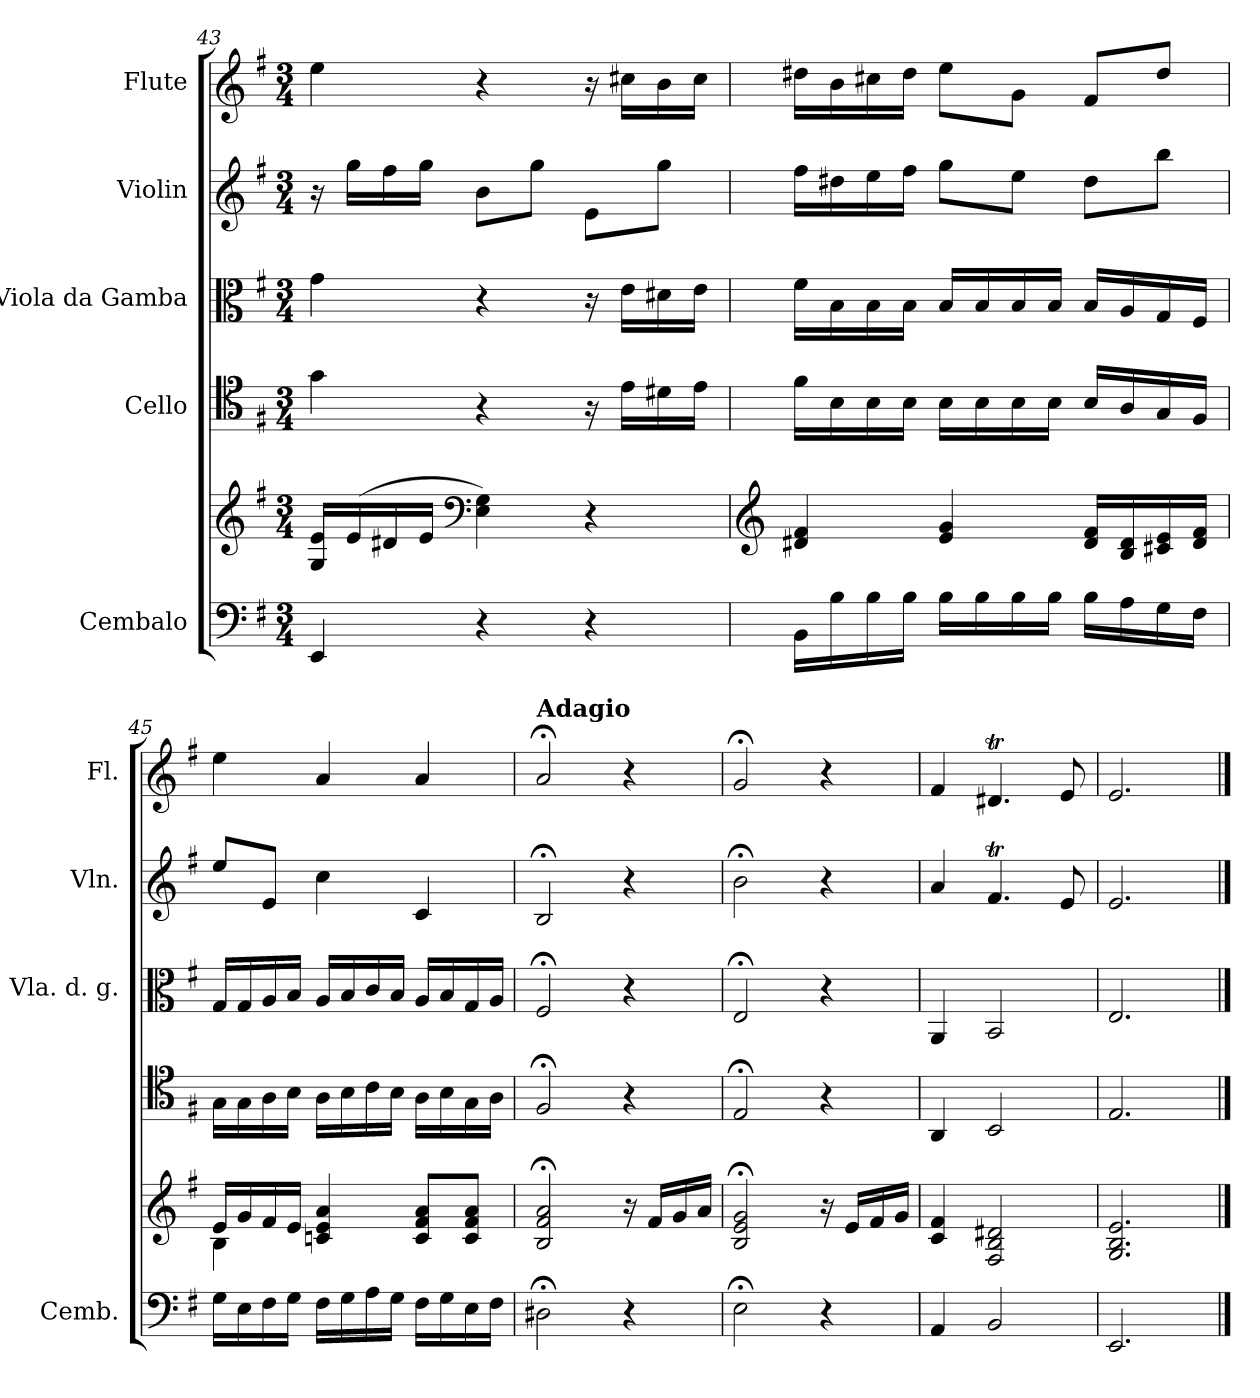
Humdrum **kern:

**kern	**kern	**kern	**kern	**kern	**kern
*part5	*part5	*part4	*part3	*part2	*part1
*staff6	*staff5	*staff4	*staff3	*staff2	*staff1
*I"Cembalo	*	*I"Cello	*I"Viola da Gamba	*I"Violin	*I"Flute
*I'Cemb.	*	*	*I'Vla. d. g.	*I'Vln.	*I'Fl.
*clefF4	*clefG2	*clefC4	*clefC3	*clefG2	*clefG2
*k[f#]	*k[f#]	*k[f#]	*k[f#]	*k[f#]	*k[f#]
*M3/4	*M3/4	*M3/4	*M3/4	*M3/4	*M3/4
=43	=43	=43	=43	=43	=43
4EE/	16G/ 16e/LL	4g\	4g\	16r	4ee\
.	(>16e/	.	.	16gg\LL	.
.	16d#X/	.	.	16ff#\	.
.	16e/JJ	.	.	16gg\JJ	.
*	*clefF4	*	*	*	*
4r	4E\ 4G\)	4r	4r	8b\L	4r
.	.	.	.	8gg\J	.
4r	4r	16r	16r	8e\L	16r
.	.	16e\LL	16e\LL	.	16cc#X\LL
.	.	16d#X\	16d#X\	8gg\J	16b\
.	.	16e\JJ	16e\JJ	.	16cc#\JJ
!!LO:PB:g=z
=44	=44	=44	=44	=44	=44
*	*clefG2	*	*	*	*
16BB\LL	4d#X/ 4f#/	16f#\LL	16f#\LL	16ff#\LL	16dd#X\LL
16B\	.	16B\	16B\	16dd#X\	16b\
16B\	.	16B\	16B\	16ee\	16cc#X\
16B\JJ	.	16B\JJ	16B\JJ	16ff#\JJ	16dd#\JJ
16B\LL	4e/ 4g/	16B\LL	16B/LL	8gg\L	8ee\L
16B\	.	16B\	16B/	.	.
16B\	.	16B\	16B/	8ee\J	8g\J
16B\JJ	.	16B\JJ	16B/JJ	.	.
16B\LL	16d#/ 16f#/LL	16B/LL	16B/LL	8dd#\L	8f#/L
16A\	16B/ 16d#/	16A/	16A/	.	.
16G\	16c#X/ 16e/	16G/	16G/	8bb\J	8dd#/J
16F#\JJ	16d#/ 16f#/JJ	16F#/JJ	16F#/JJ	.	.
=45	=45	=45	=45	=45	=45
*	*^	*	*	*	*
16G\LL	16e/LL	4B\	16G\LL	16G/LL	8ee/L	4ee\
16E\	16g/	.	16G\	16G/	.	.
16F#\	16f#/	.	16A\	16A/	8e/J	.
16G\JJ	16e/JJ	.	16B\JJ	16B/JJ	.	.
16F#\LL	4cn/ 4e/ 4a/	2ryy	16A\LL	16A/LL	4cc\	4a/
16G\	.	.	16B\	16B/	.	.
16A\	.	.	16c\	16c/	.	.
16G\JJ	.	.	16B\JJ	16B/JJ	.	.
16F#\LL	8c/ 8f#/ 8a/L	.	16A\LL	16A/LL	4c/	4a/
16G\	.	.	16B\	16B/	.	.
16E\	8c/ 8f#/ 8a/J	.	16G\	16G/	.	.
16F#\JJ	.	.	16A\JJ	16A/JJ	.	.
*	*v	*v	*	*	*	*
=46	=46	=46	=46	=46	=46
!	!	!	!	!	!LO:TX:a:B:t=Adagio
2D#X;<\	2B/;< 2f#/;< 2a/;<	2F#;</	2F#;</	2B;</	2a;</
4r	16r	4r	4r	4r	4r
.	16f#/LL	.	.	.	.
.	16g/	.	.	.	.
.	16a/JJ	.	.	.	.
!!LO:LB:g=z
=47	=47	=47	=47	=47	=47
2E;<\	2B/;< 2e/;< 2g/;<	2E;</	2E;</	2b;<\	2g;</
4r	16r	4r	4r	4r	4r
.	16e/LL	.	.	.	.
.	16f#/	.	.	.	.
.	16g/JJ	.	.	.	.
=48	=48	=48	=48	=48	=48
4AA/	4c/ 4f#/	4AA/	4AA/	4a/	4f#/
2BB/	2F#/ 2B/ 2d#X/	2BB/	2BB/	4.f#t/	4.d#Xt/
.	.	.	.	8e/	8e/
=49	=49	=49	=49	=49	=49
2.EE/	2.G/ 2.B/ 2.e/	2.E/	2.E/	2.e/	2.e/
==	==	==	==	==	==
*-	*-	*-	*-	*-	*-
